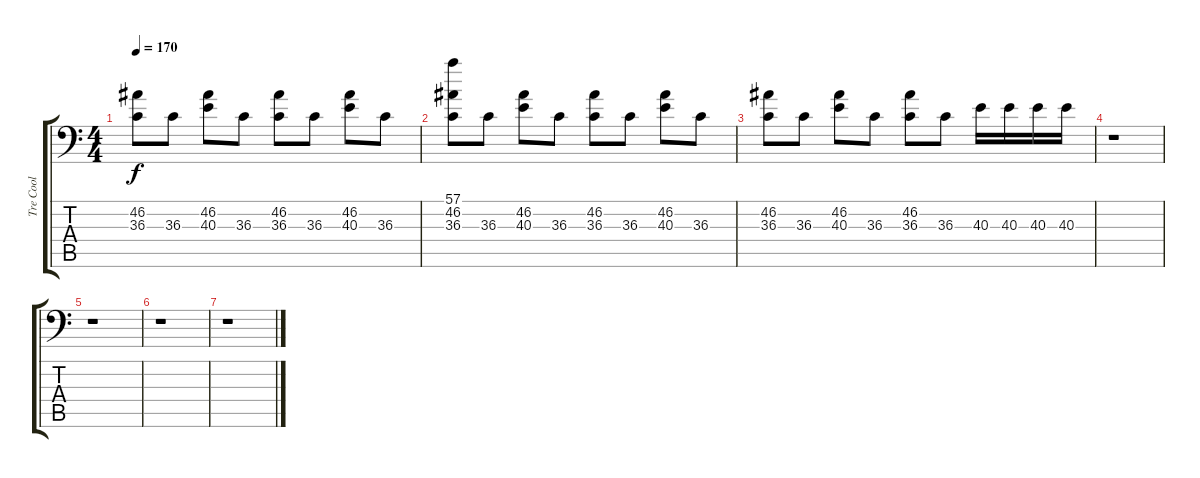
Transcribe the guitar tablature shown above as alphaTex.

\track ("Tre Cool" "Tre Cool") {instrument acousticgrandpiano}
\staff {score tabs}
\tuning (C-1 C-1 C-1 C-1 C-1 C-1) {hide}
\ts (4 4)
\tempo 170
\clef f4
\ks c
(46.2 36.3).8{dy f} 36.3.8 (46.2 40.3).8 36.3.8 (46.2 36.3).8 36.3.8 (46.2 40.3).8 36.3.8 |
(57.1 46.2 36.3).8 36.3.8 (46.2 40.3).8 36.3.8 (46.2 36.3).8 36.3.8 (46.2 40.3).8 36.3.8 |
(46.2 36.3).8 36.3.8 (46.2 40.3).8 36.3.8 (46.2 36.3).8 36.3.8 40.3.16 40.3.16 40.3.16 40.3.16 |
r.1 |
r.1 |
r.1 |
r.1
